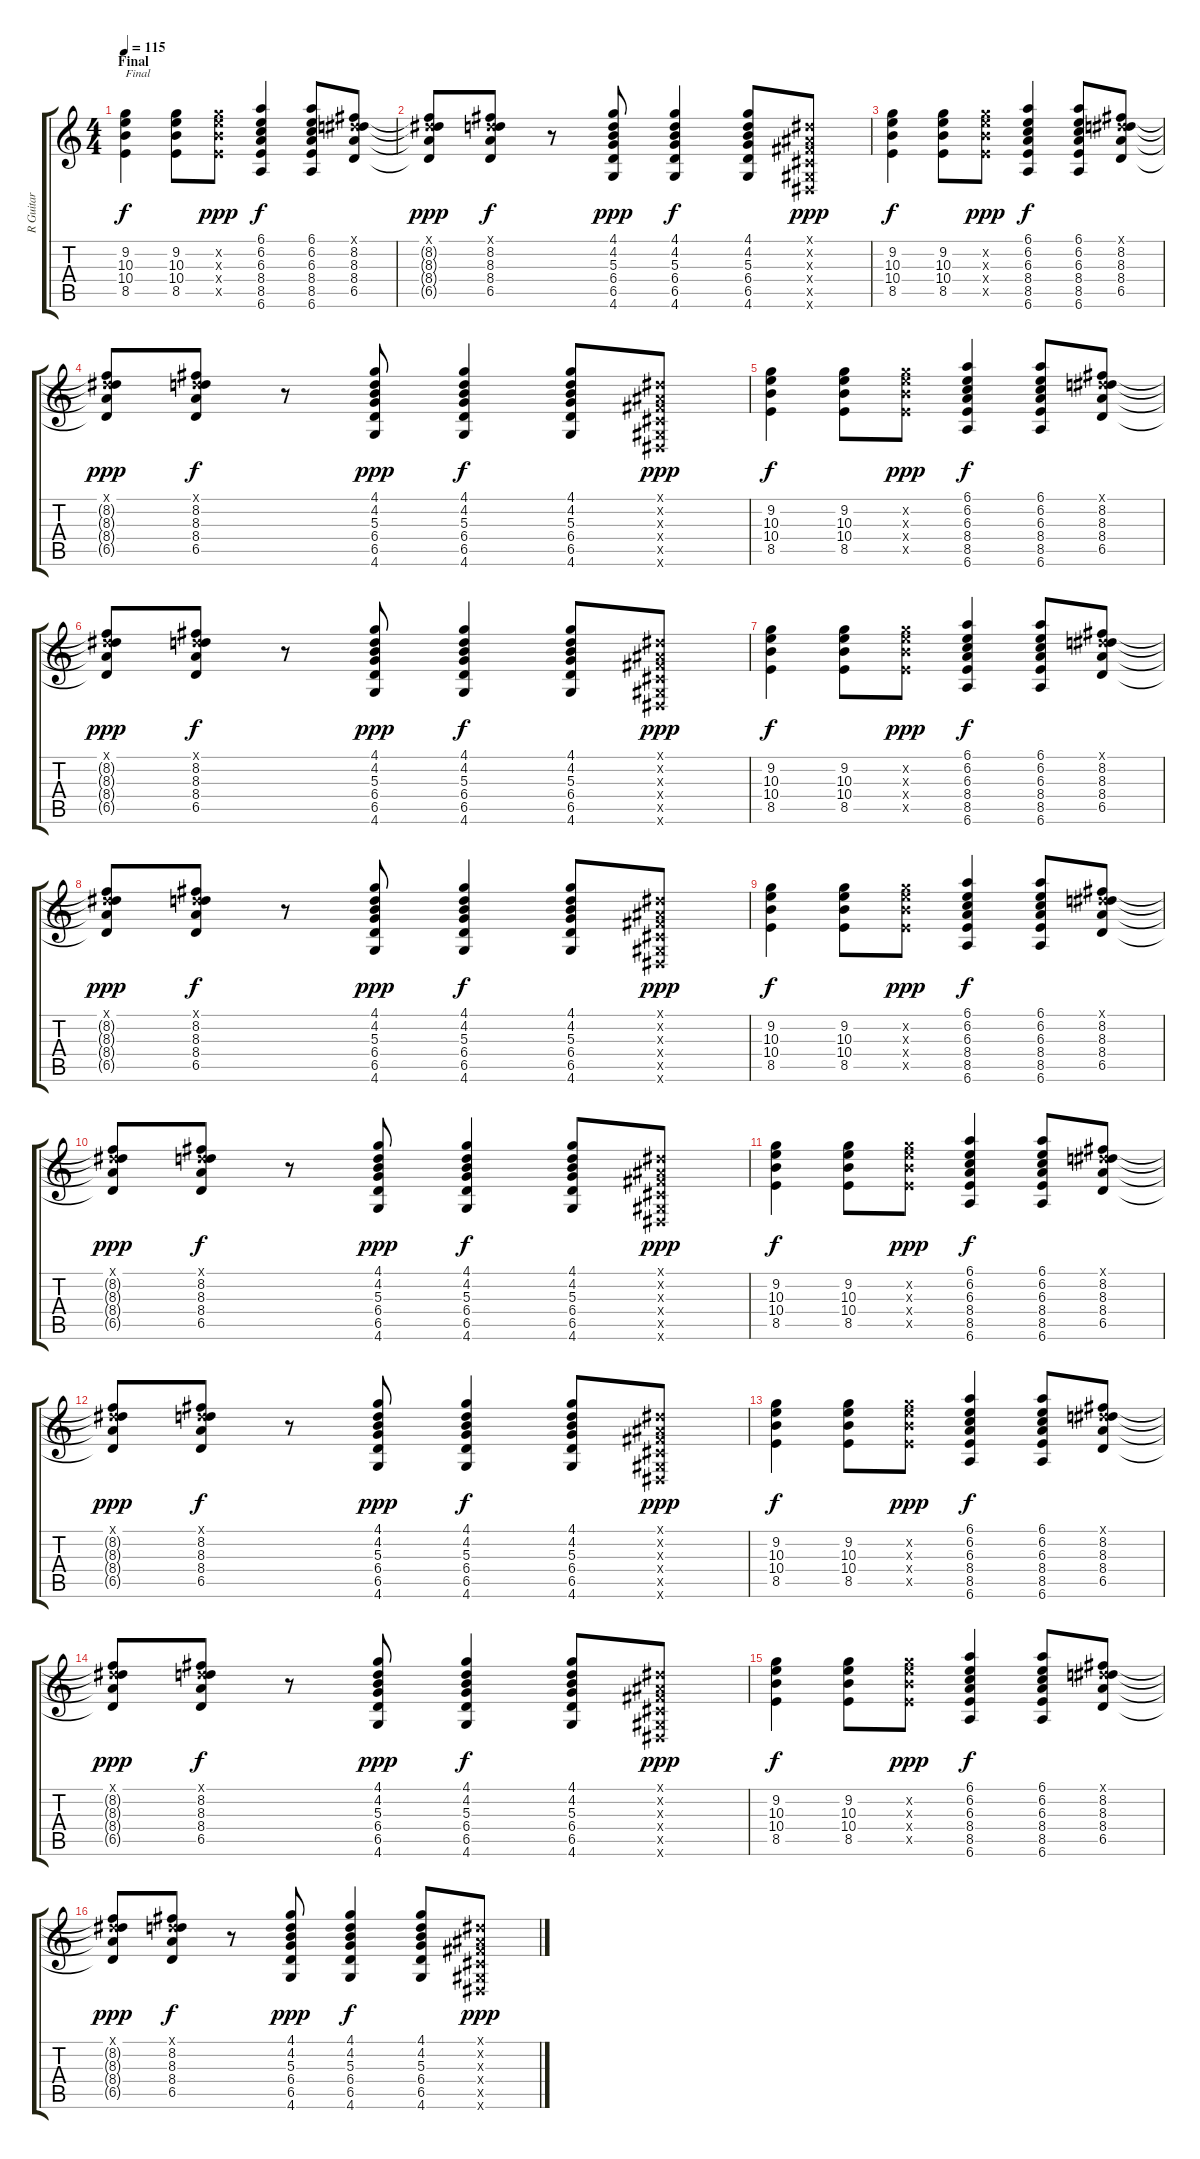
\track ("R Guitar" "R Guitar") {instrument electricguitarmuted}
\staff {score tabs}
\tuning (Eb4 Bb3 Gb3 Db3 Ab2 Eb2) {hide}
\ts (4 4)
\section ("" "Final")
\tempo 115
\clef g2
\ks c
(9.2 10.3 10.4 8.5).4{txt "Final" dy f instrument electricguitarclean} (9.2 10.3 10.4 8.5).8 (9.2{x} 10.3{x} 10.4{x} 8.5{x}).8{dy ppp} (6.1 6.2 6.3 8.4 8.5 6.6).4{dy f} (6.1 6.2 6.3 8.4 8.5 6.6).8 (0.1{x} 8.2 8.3 8.4 6.5).8 |
(0.1{x} 8.2{t} 8.3{t} 8.4{t} 6.5{t}).8{dy ppp} (0.1{x} 8.2 8.3 8.4 6.5).8{dy f} r.8 (4.1 4.2 5.3 6.4 6.5 4.6).8{dy ppp} (4.1 4.2 5.3 6.4 6.5 4.6).4{dy f} (4.1 4.2 5.3 6.4 6.5 4.6).8 (0.1{x} 0.2{x} 0.3{x} 0.4{x} 0.5{x} 0.6{x}).8{dy ppp} |
(9.2 10.3 10.4 8.5).4{dy f} (9.2 10.3 10.4 8.5).8 (9.2{x} 10.3{x} 10.4{x} 8.5{x}).8{dy ppp} (6.1 6.2 6.3 8.4 8.5 6.6).4{dy f} (6.1 6.2 6.3 8.4 8.5 6.6).8 (0.1{x} 8.2 8.3 8.4 6.5).8 |
(0.1{x} 8.2{t} 8.3{t} 8.4{t} 6.5{t}).8{dy ppp} (0.1{x} 8.2 8.3 8.4 6.5).8{dy f} r.8 (4.1 4.2 5.3 6.4 6.5 4.6).8{dy ppp} (4.1 4.2 5.3 6.4 6.5 4.6).4{dy f} (4.1 4.2 5.3 6.4 6.5 4.6).8 (0.1{x} 0.2{x} 0.3{x} 0.4{x} 0.5{x} 0.6{x}).8{dy ppp} |
(9.2 10.3 10.4 8.5).4{dy f} (9.2 10.3 10.4 8.5).8 (9.2{x} 10.3{x} 10.4{x} 8.5{x}).8{dy ppp} (6.1 6.2 6.3 8.4 8.5 6.6).4{dy f} (6.1 6.2 6.3 8.4 8.5 6.6).8 (0.1{x} 8.2 8.3 8.4 6.5).8 |
(0.1{x} 8.2{t} 8.3{t} 8.4{t} 6.5{t}).8{dy ppp} (0.1{x} 8.2 8.3 8.4 6.5).8{dy f} r.8 (4.1 4.2 5.3 6.4 6.5 4.6).8{dy ppp} (4.1 4.2 5.3 6.4 6.5 4.6).4{dy f} (4.1 4.2 5.3 6.4 6.5 4.6).8 (0.1{x} 0.2{x} 0.3{x} 0.4{x} 0.5{x} 0.6{x}).8{dy ppp} |
(9.2 10.3 10.4 8.5).4{dy f} (9.2 10.3 10.4 8.5).8 (9.2{x} 10.3{x} 10.4{x} 8.5{x}).8{dy ppp} (6.1 6.2 6.3 8.4 8.5 6.6).4{dy f} (6.1 6.2 6.3 8.4 8.5 6.6).8 (0.1{x} 8.2 8.3 8.4 6.5).8 |
(0.1{x} 8.2{t} 8.3{t} 8.4{t} 6.5{t}).8{dy ppp} (0.1{x} 8.2 8.3 8.4 6.5).8{dy f} r.8 (4.1 4.2 5.3 6.4 6.5 4.6).8{dy ppp} (4.1 4.2 5.3 6.4 6.5 4.6).4{dy f} (4.1 4.2 5.3 6.4 6.5 4.6).8 (0.1{x} 0.2{x} 0.3{x} 0.4{x} 0.5{x} 0.6{x}).8{dy ppp} |
(9.2 10.3 10.4 8.5).4{dy f} (9.2 10.3 10.4 8.5).8 (9.2{x} 10.3{x} 10.4{x} 8.5{x}).8{dy ppp} (6.1 6.2 6.3 8.4 8.5 6.6).4{dy f} (6.1 6.2 6.3 8.4 8.5 6.6).8 (0.1{x} 8.2 8.3 8.4 6.5).8 |
(0.1{x} 8.2{t} 8.3{t} 8.4{t} 6.5{t}).8{dy ppp} (0.1{x} 8.2 8.3 8.4 6.5).8{dy f} r.8 (4.1 4.2 5.3 6.4 6.5 4.6).8{dy ppp} (4.1 4.2 5.3 6.4 6.5 4.6).4{dy f} (4.1 4.2 5.3 6.4 6.5 4.6).8 (0.1{x} 0.2{x} 0.3{x} 0.4{x} 0.5{x} 0.6{x}).8{dy ppp} |
(9.2 10.3 10.4 8.5).4{dy f} (9.2 10.3 10.4 8.5).8 (9.2{x} 10.3{x} 10.4{x} 8.5{x}).8{dy ppp} (6.1 6.2 6.3 8.4 8.5 6.6).4{dy f} (6.1 6.2 6.3 8.4 8.5 6.6).8 (0.1{x} 8.2 8.3 8.4 6.5).8 |
(0.1{x} 8.2{t} 8.3{t} 8.4{t} 6.5{t}).8{dy ppp} (0.1{x} 8.2 8.3 8.4 6.5).8{dy f} r.8 (4.1 4.2 5.3 6.4 6.5 4.6).8{dy ppp} (4.1 4.2 5.3 6.4 6.5 4.6).4{dy f} (4.1 4.2 5.3 6.4 6.5 4.6).8 (0.1{x} 0.2{x} 0.3{x} 0.4{x} 0.5{x} 0.6{x}).8{dy ppp} |
(9.2 10.3 10.4 8.5).4{dy f} (9.2 10.3 10.4 8.5).8 (9.2{x} 10.3{x} 10.4{x} 8.5{x}).8{dy ppp} (6.1 6.2 6.3 8.4 8.5 6.6).4{dy f} (6.1 6.2 6.3 8.4 8.5 6.6).8 (0.1{x} 8.2 8.3 8.4 6.5).8 |
(0.1{x} 8.2{t} 8.3{t} 8.4{t} 6.5{t}).8{dy ppp} (0.1{x} 8.2 8.3 8.4 6.5).8{dy f} r.8 (4.1 4.2 5.3 6.4 6.5 4.6).8{dy ppp} (4.1 4.2 5.3 6.4 6.5 4.6).4{dy f} (4.1 4.2 5.3 6.4 6.5 4.6).8 (0.1{x} 0.2{x} 0.3{x} 0.4{x} 0.5{x} 0.6{x}).8{dy ppp} |
(9.2 10.3 10.4 8.5).4{dy f volume 0} (9.2 10.3 10.4 8.5).8 (9.2{x} 10.3{x} 10.4{x} 8.5{x}).8{dy ppp} (6.1 6.2 6.3 8.4 8.5 6.6).4{dy f} (6.1 6.2 6.3 8.4 8.5 6.6).8 (0.1{x} 8.2 8.3 8.4 6.5).8 |
(0.1{x} 8.2{t} 8.3{t} 8.4{t} 6.5{t}).8{dy ppp} (0.1{x} 8.2 8.3 8.4 6.5).8{dy f} r.8 (4.1 4.2 5.3 6.4 6.5 4.6).8{dy ppp} (4.1 4.2 5.3 6.4 6.5 4.6).4{dy f} (4.1 4.2 5.3 6.4 6.5 4.6).8 (0.1{x} 0.2{x} 0.3{x} 0.4{x} 0.5{x} 0.6{x}).8{dy ppp}
